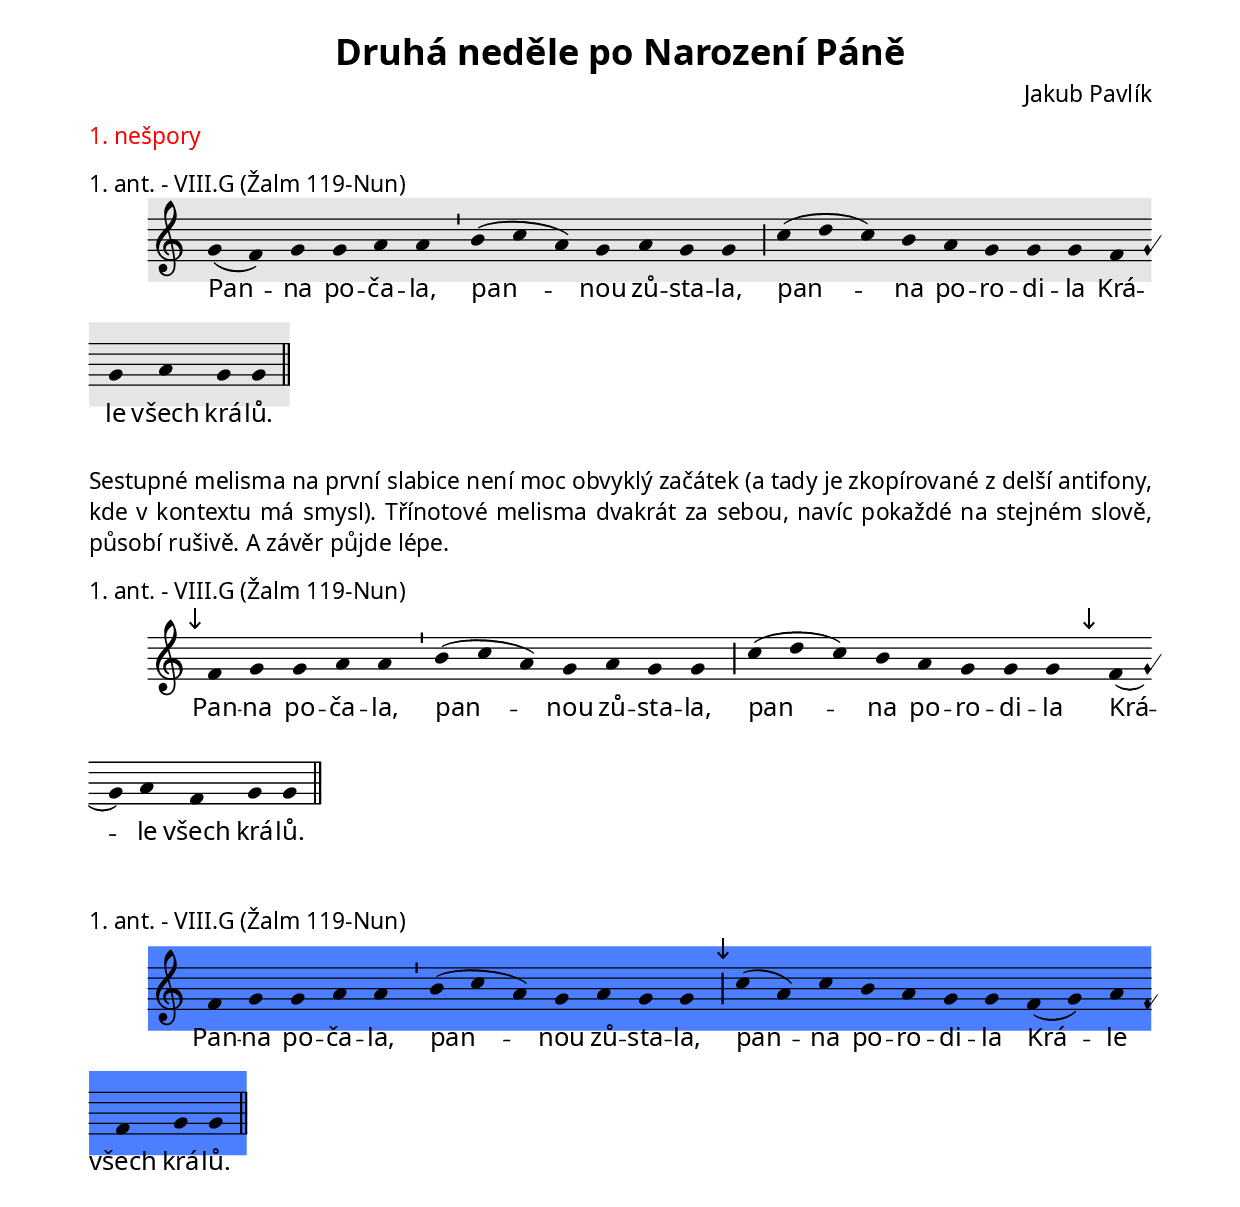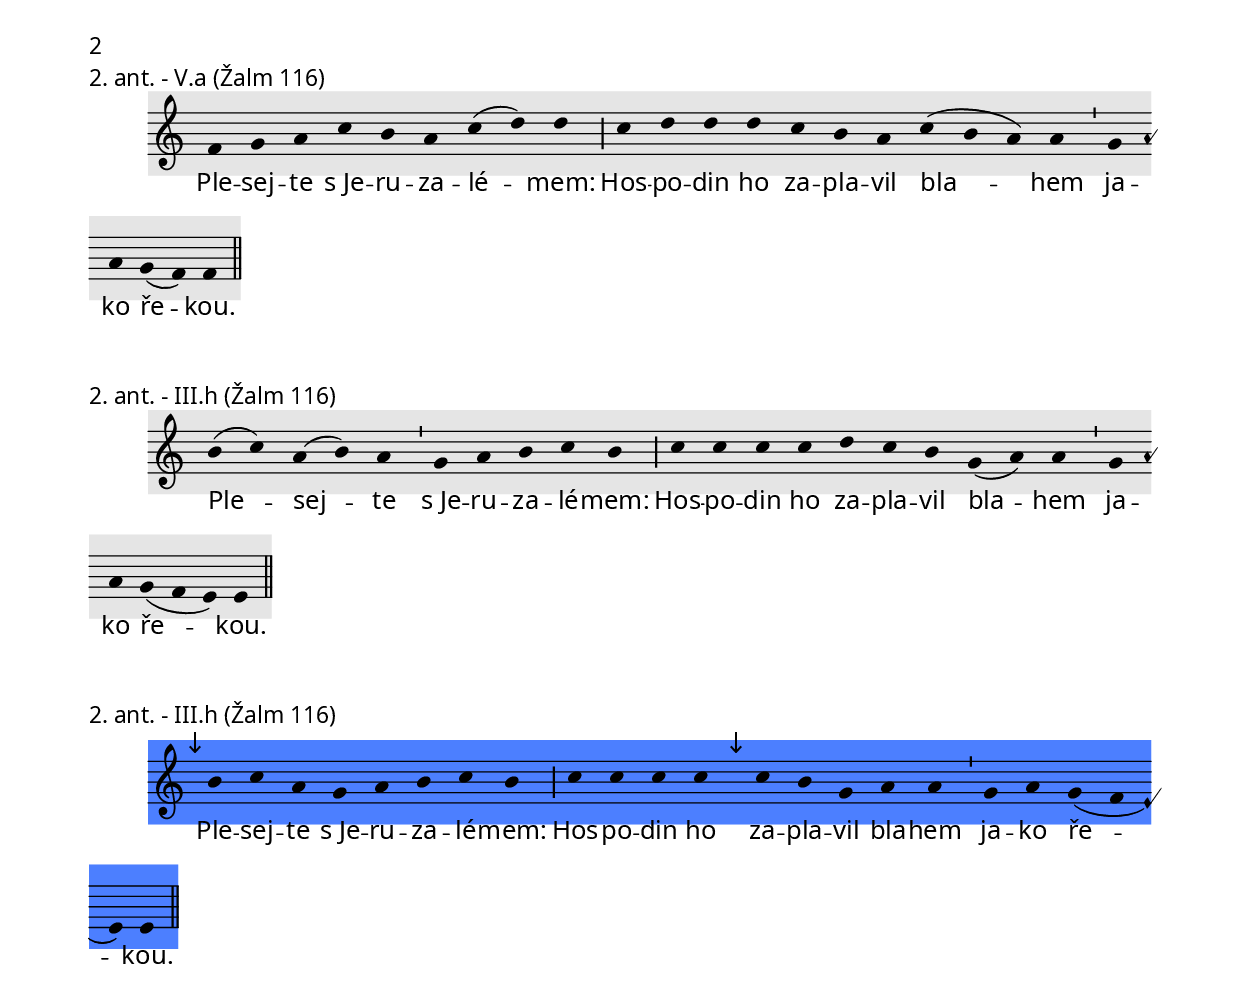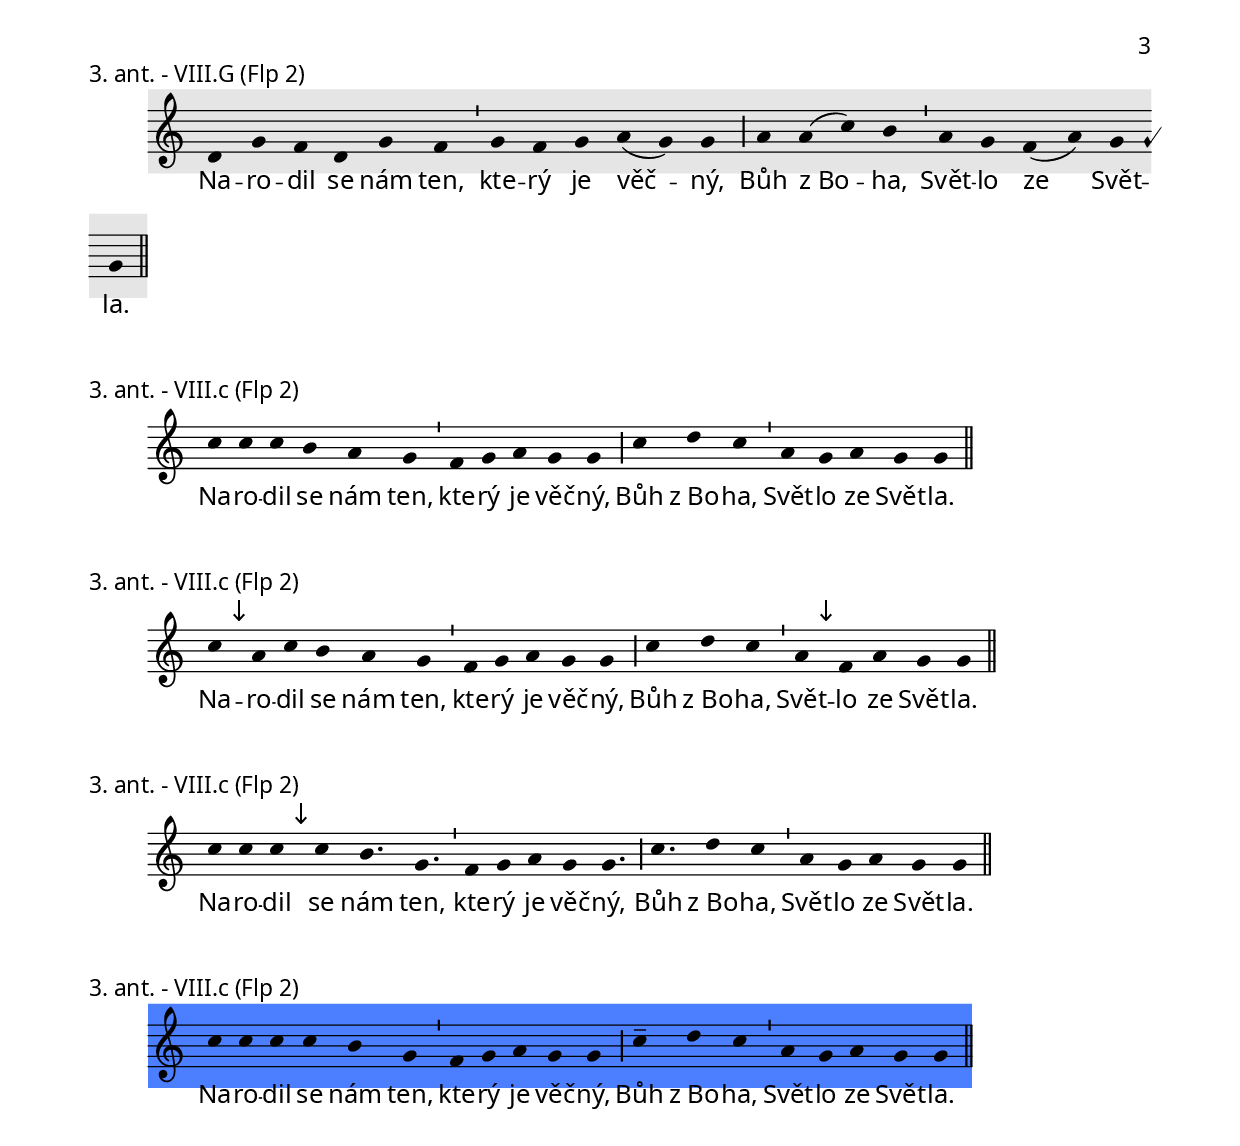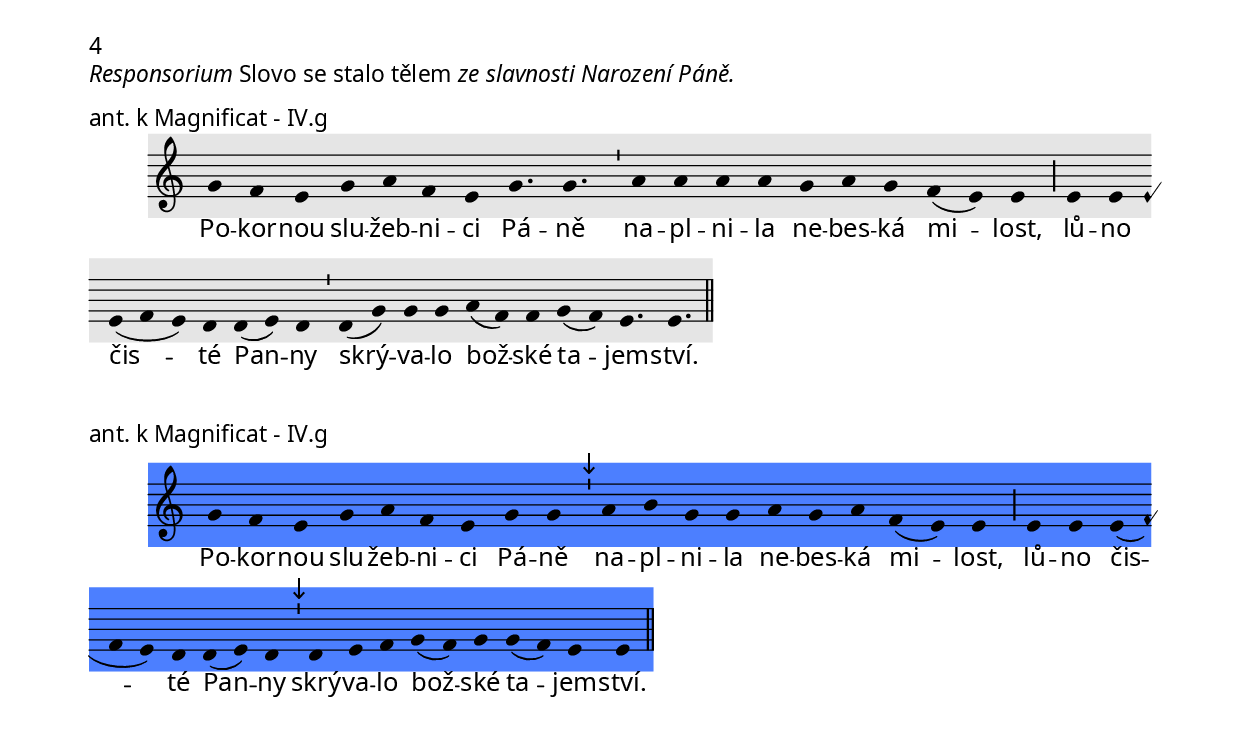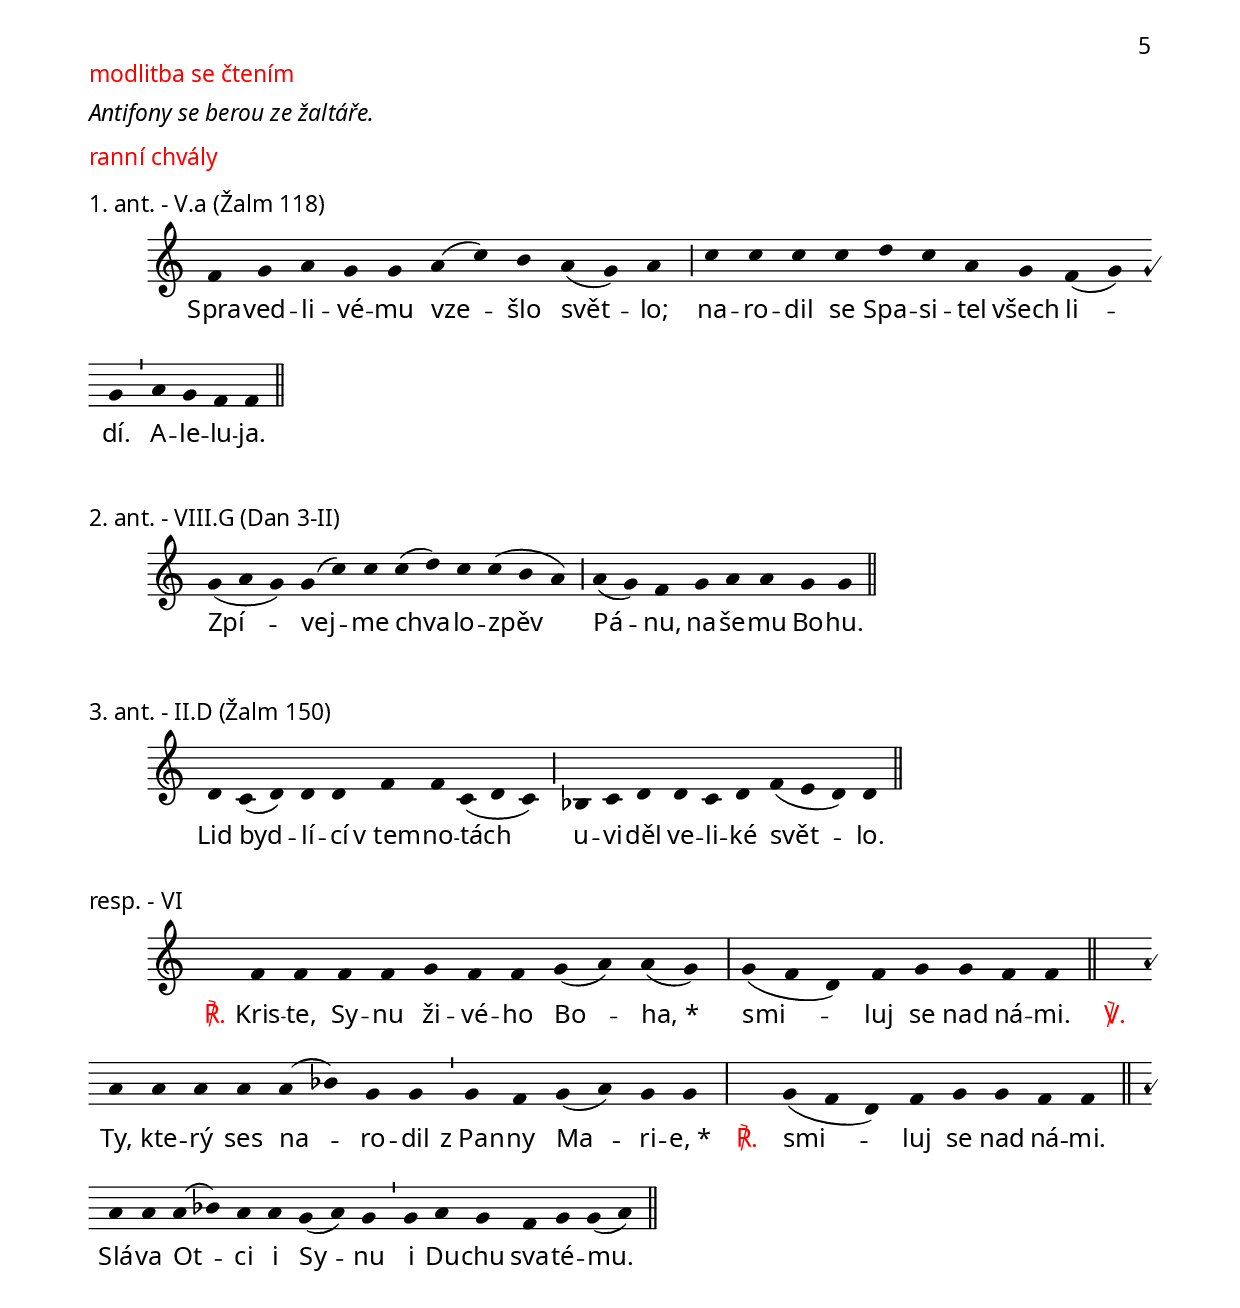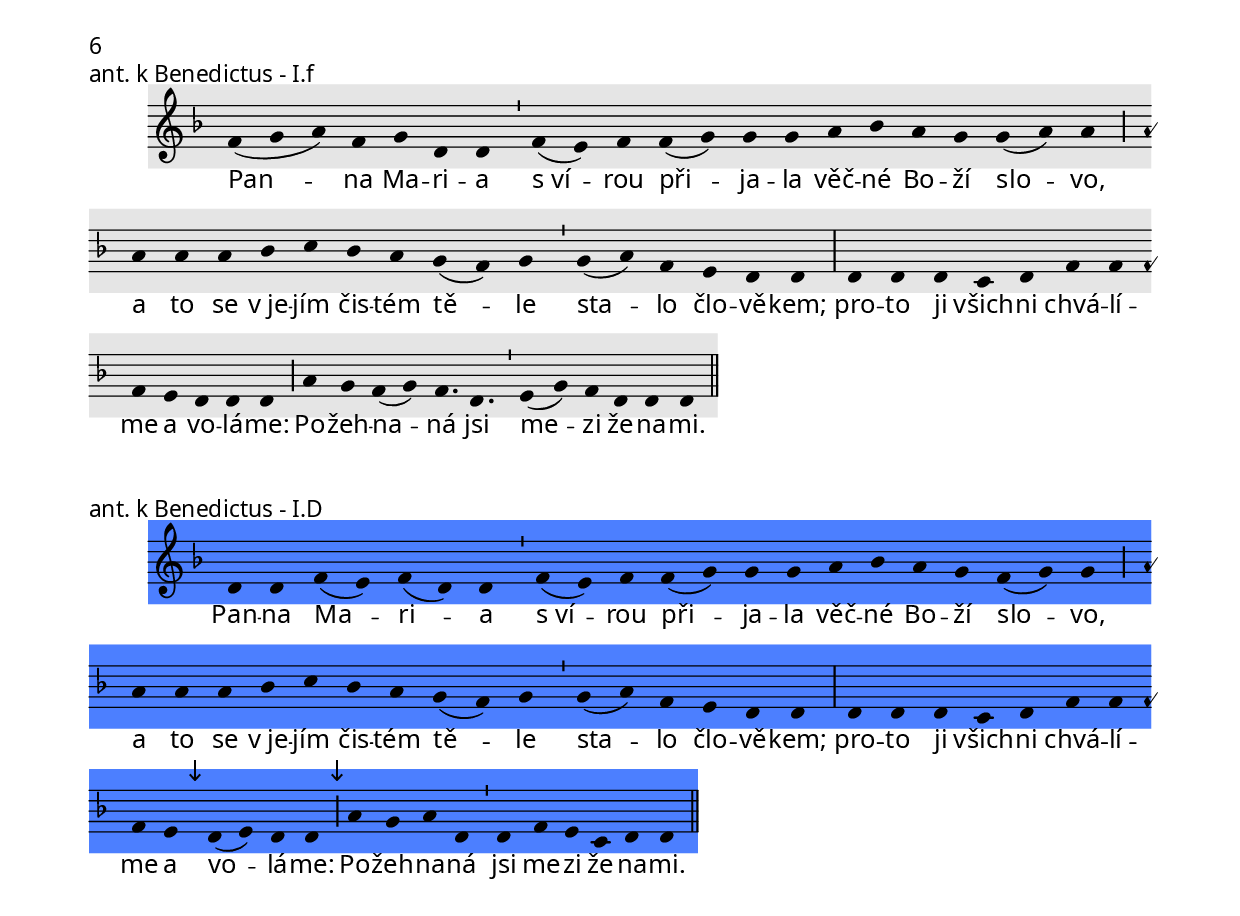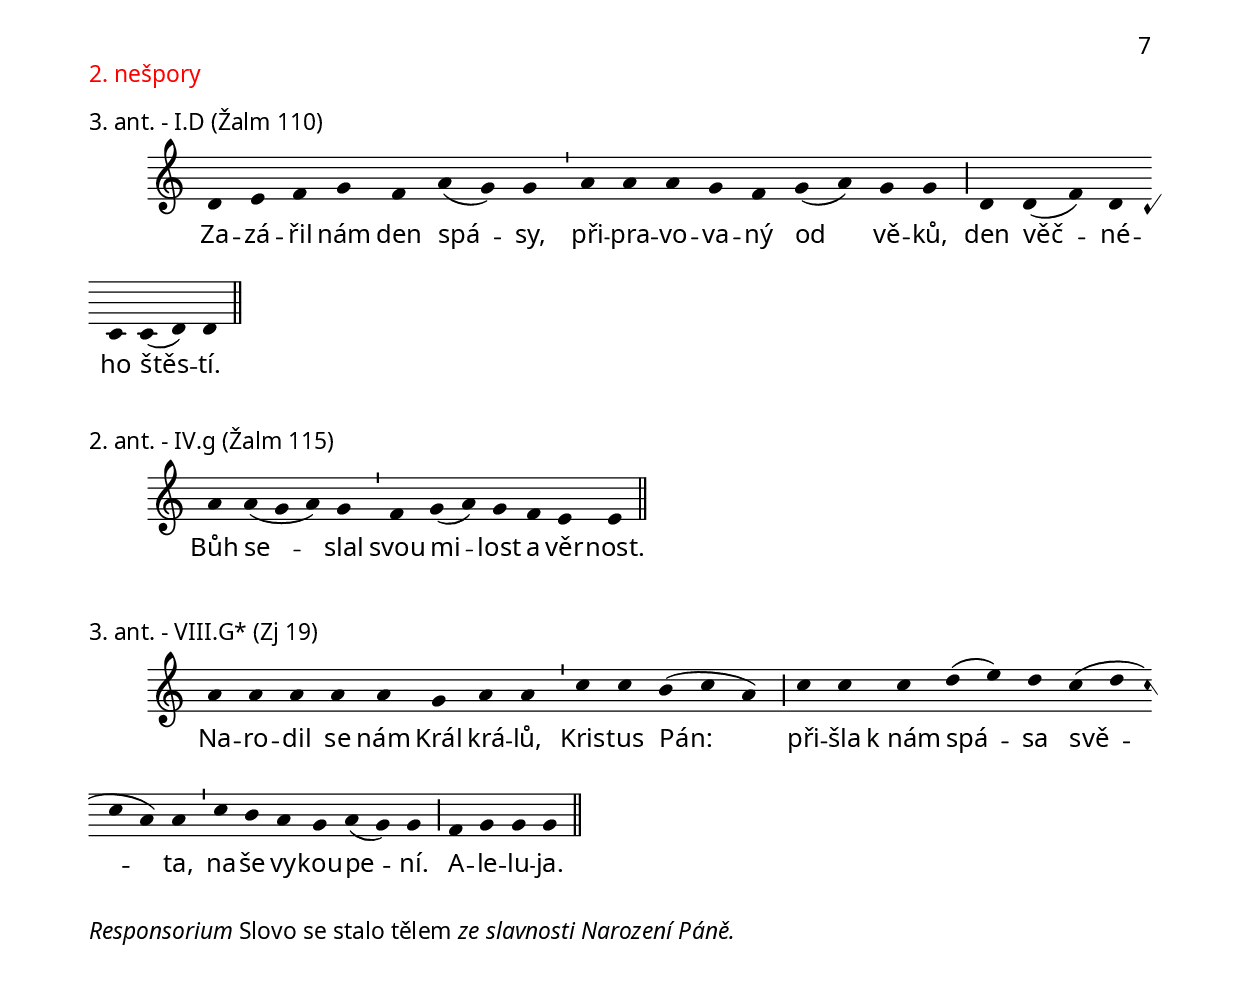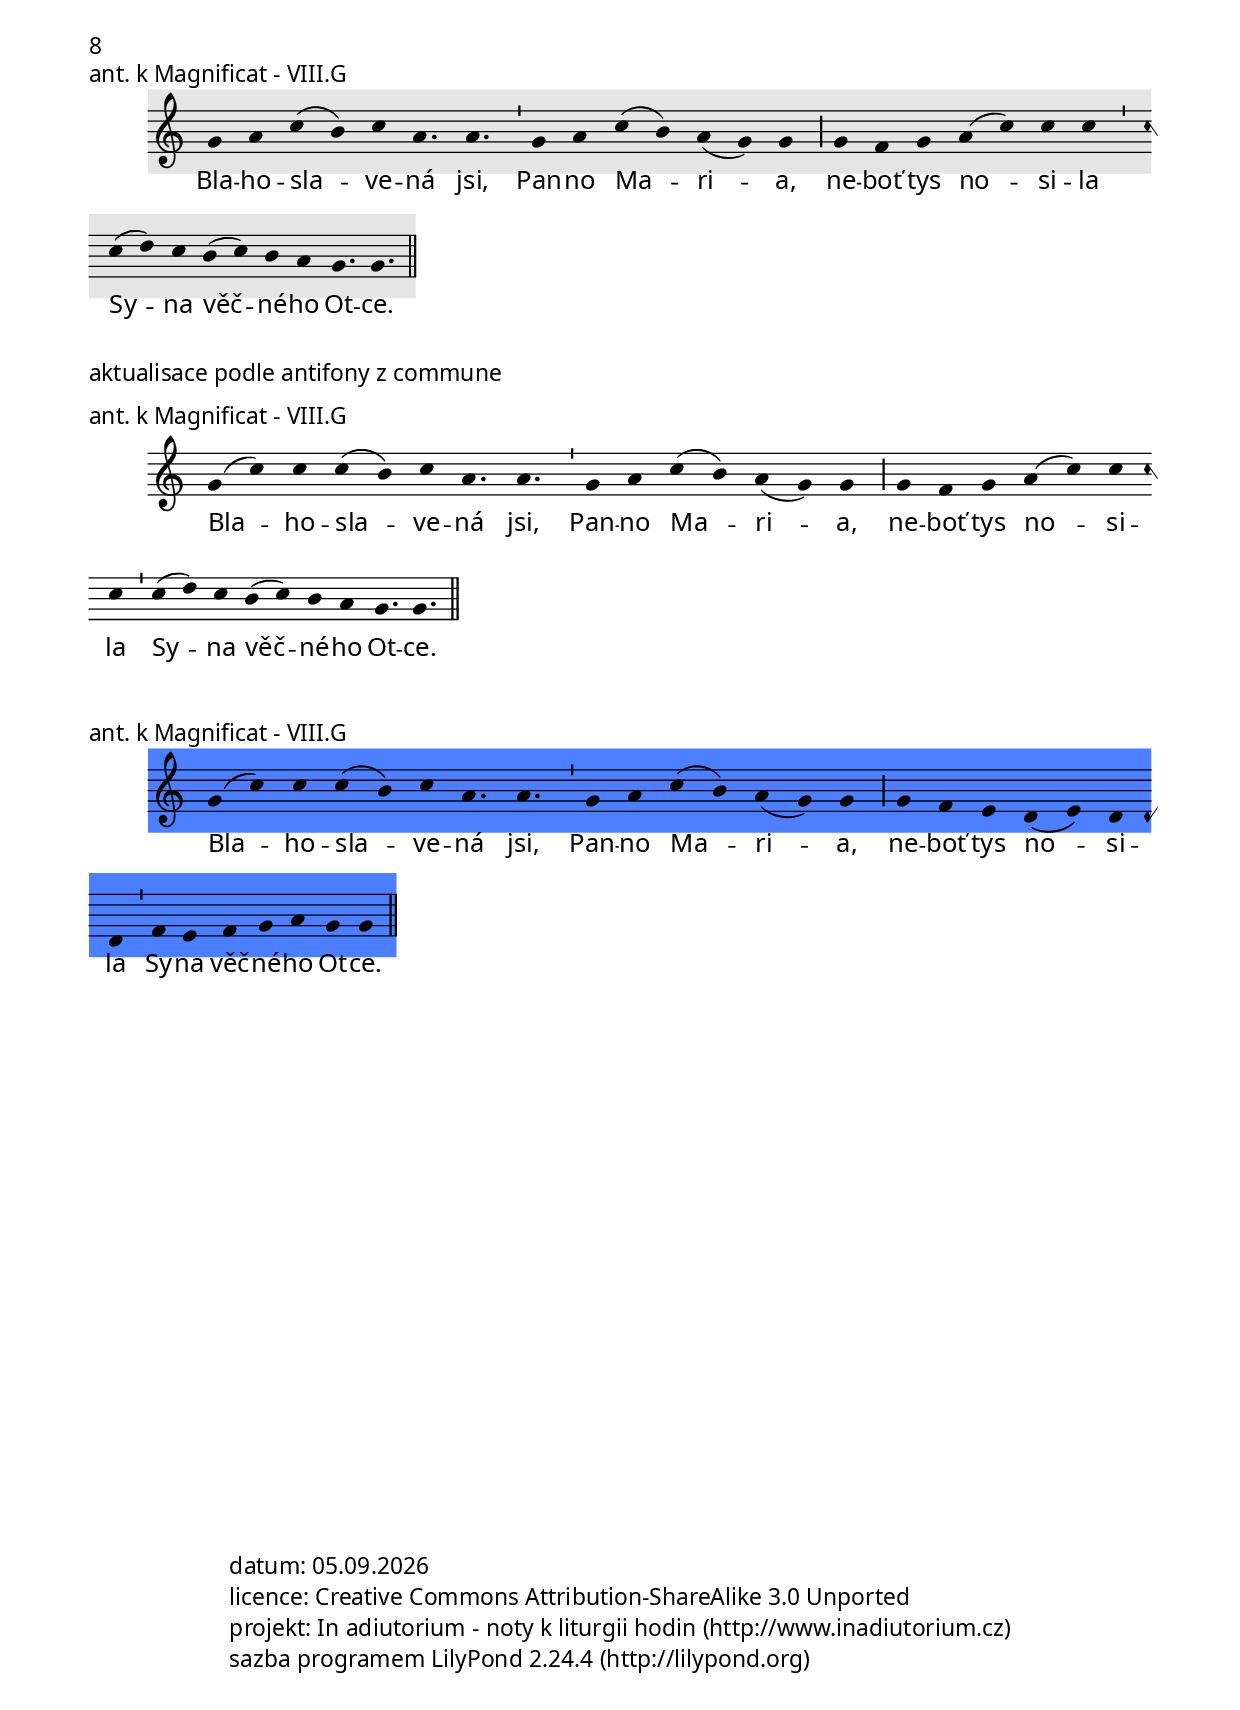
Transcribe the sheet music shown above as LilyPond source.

\version "2.17.25"

\header {
  title = "Druhá neděle po Narození Páně"
  composer = "Jakub Pavlík"
}

\include "spolecne.ly"
\include "dilyresponsorii.ly"

\markup {\nadpisHodinka {"1. nešpory"}}

\score {
  \relative c'' {
    \zvyraznovacSedy
    \choralniRezim
    g( f) g g a a \barMin
    b( c a) g a g g \barMaior
    c( d c) b a g g g f g a g g \barFinalis
  }
  \addlyrics {
    Pan -- na po -- ča -- la,
    pan -- nou zů -- sta -- la,
    pan -- na po -- ro -- di -- la Krá -- le všech krá -- lů.
  }
  \header {
    quid = "1. ant."
    modus = "VIII"
    differentia = "G"
    psalmus = "Žalm 119-Nun"
    fons = "oktáv Narození Páně, 27.12., k Magnificat, druhá část jiný text"
    fial = "fial://vanoce_narozenipane.ly#27-amag?cast=2&jiny text"
    id = "ne1-a1"
    piece = \markup {\sestavTitulek}
  }
}

\markup\justify{
  Sestupné melisma na první slabice není moc obvyklý začátek
  (a tady je zkopírované z delší antifony, kde v kontextu má smysl).

  Třínotové melisma dvakrát za sebou, navíc pokaždé na stejném slově, působí rušivě.

  A závěr půjde lépe.
}

\score {
  \relative c' {
    \choralniRezim
    \mark\sipka f g g a a \barMin
    b( c a) g a g g \barMaior
    c( d c) b a g g g \mark\sipka f( g) a f g g \barFinalis
  }
  \addlyrics {
    Pan -- na po -- ča -- la,
    pan -- nou zů -- sta -- la,
    pan -- na po -- ro -- di -- la Krá -- le všech krá -- lů.
  }
  \header {
    quid = "1. ant."
    modus = "VIII"
    differentia = "G"
    psalmus = "Žalm 119-Nun"
    fons = "oktáv Narození Páně, 27.12., k Magnificat, druhá část jiný text"
    fial = "fial://vanoce_narozenipane.ly#27-amag?cast=2&jiny text"
    id = "ne1-a1"
    piece = \markup {\sestavTitulek}
  }
}

\score {
  \relative c' {
    \zvyraznovacModry
    \choralniRezim
    f g g a a \barMin
    b( c a) g a g g \barMaior
    \mark\sipka c( a) c b a g g f( g) a f g g \barFinalis
  }
  \addlyrics {
    Pan -- na po -- ča -- la,
    pan -- nou zů -- sta -- la,
    pan -- na po -- ro -- di -- la Krá -- le všech krá -- lů.
  }
  \header {
    quid = "1. ant."
    modus = "VIII"
    differentia = "G"
    psalmus = "Žalm 119-Nun"
    fons = "oktáv Narození Páně, 27.12., k Magnificat, druhá část jiný text"
    fial = "fial://vanoce_narozenipane.ly#27-amag?cast=2&jiny text"
    id = "ne1-a1"
    piece = \markup {\sestavTitulek}
  }
}

\pageBreak

\score {
  \relative c' {
    \zvyraznovacSedy
    \choralniRezim
    f4 g a c b a c( d) d \barMaior
    c d d d c b a c( b a) a \barMin
    g a g( f) f \barFinalis
  }
  \addlyrics {
    Ple -- sej -- te s_Je -- ru -- za -- lé -- mem:
    Hos -- po -- din ho za -- pla -- vil bla -- hem
    ja -- ko ře -- kou.
  }
  \header {
    quid = "2. ant."
    modus = "V"
    differentia = "a"
    psalmus = "Žalm 116"
    placet = "zejm. závěr je divný, nepřesvědčivý (ve vztahu k textu)"
    id = ""
    piece = \markup {\sestavTitulek}
  }
}

\score {
  \relative c'' {
    \zvyraznovacSedy
    \choralniRezim
    b4( c) a( b) a \barMin g a b c b \barMaior
    c c c c d c b g( a) a \barMin
    g a g( f e) e \barFinalis
  }
  \addlyrics {
    Ple -- sej -- te s_Je -- ru -- za -- lé -- mem:
    Hos -- po -- din ho za -- pla -- vil bla -- hem
    ja -- ko ře -- kou.
  }
  \header {
    quid = "2. ant."
    modus = "III"
    differentia = "h"
    psalmus = "Žalm 116"
    fial = "antifony/tyden4_5ctvrtek.ly#rch-ant2?zaver"
    id = "ne1-a2"
    piece = \markup {\sestavTitulek}
  }
}

\score {
  \relative c'' {
    \zvyraznovacModry
    \choralniRezim
    \mark\sipka b4 c a g a b c b \barMaior
    c c c c \mark\sipka c b g a a \barMin
    g a g( f e) e \barFinalis
  }
  \addlyrics {
    Ple -- sej -- te s_Je -- ru -- za -- lé -- mem:
    Hos -- po -- din ho za -- pla -- vil bla -- hem
    ja -- ko ře -- kou.
  }
  \header {
    quid = "2. ant."
    modus = "III"
    differentia = "h"
    psalmus = "Žalm 116"
    fial = "antifony/tyden4_5ctvrtek.ly#rch-ant2?zaver"
    id = "ne1-a2"
    piece = \markup {\sestavTitulek}
  }
}

\pageBreak

\score {
  \relative c' {
    \zvyraznovacSedy
    \choralniRezim
    d4 g f d g f \barMin g f g a( g) g \barMaior
    a a( c) b \barMin a g f( a) g g \barFinalis
  }
  \addlyrics {
    Na -- ro -- dil se nám ten, kte -- rý je věč -- ný,
    Bůh z_Bo -- ha, Svět -- lo ze Svět -- la.
  }
  \header {
    quid = "3. ant."
    modus = "VIII"
    differentia = "G"
    psalmus = "Flp 2"
    id = "ne1-a3"
    piece = \markup {\sestavTitulek}
  }
}

\score {
  \relative c'' {
    \choralniRezim
    c4 c c b a g \barMin
    f g a g g \barMaior
    c d c \barMin
    a g a g g \barFinalis
  }
  \addlyrics {
    Na -- ro -- dil se nám ten,
    kte -- rý je věč -- ný,
    Bůh z_Bo -- ha,
    Svět -- lo ze Svět -- la.
  }
  \header {
    quid = "3. ant."
    modus = "VIII"
    differentia = "c"
    psalmus = "Flp 2"
    id = "ne1-a3"
    piece = \markup {\sestavTitulek}
  }
}

\score {
  \relative c'' {
    \choralniRezim
    c4 \mark\sipka a c b a g \barMin
    f g a g g \barMaior
    c d c \barMin
    a \mark\sipka f a g g \barFinalis
  }
  \addlyrics {
    Na -- ro -- dil se nám ten,
    kte -- rý je věč -- ný,
    Bůh z_Bo -- ha,
    Svět -- lo ze Svět -- la.
  }
  \header {
    quid = "3. ant."
    modus = "VIII"
    differentia = "c"
    psalmus = "Flp 2"
    id = "ne1-a3"
    piece = \markup {\sestavTitulek}
  }
}

\score {
  \relative c'' {
    \choralniRezim
    c4 c c \mark\sipka c b4. g \barMin
    f4 g a g g4. \barMaior
    c4. d4 c \barMin
    a g a g g \barFinalis
  }
  \addlyrics {
    Na -- ro -- dil se nám ten,
    kte -- rý je věč -- ný,
    Bůh z_Bo -- ha,
    Svět -- lo ze Svět -- la.
  }
  \header {
    quid = "3. ant."
    modus = "VIII"
    differentia = "c"
    psalmus = "Flp 2"
    notitia = "výjimečně přidávám délky pro zaznamenání, jak jsem ji v době vzniku 'slyšel'"
    id = "ne1-a3"
    piece = \markup {\sestavTitulek}
  }
}

\score {
  \relative c'' {
    \zvyraznovacModry
    \choralniRezim
    c4 c c c b g \barMin
    f g a g g \barMaior
    c-- d c \barMin
    a g a g g \barFinalis
  }
  \addlyrics {
    Na -- ro -- dil se nám ten,
    kte -- rý je věč -- ný,
    Bůh z_Bo -- ha,
    Svět -- lo ze Svět -- la.
  }
  \header {
    quid = "3. ant."
    modus = "VIII"
    differentia = "c"
    psalmus = "Flp 2"
    id = "ne1-a3"
    piece = \markup {\sestavTitulek}
  }
}

\pageBreak

\markup\italic{Responsorium \upright{Slovo se stalo tělem} ze slavnosti Narození Páně.}

\score {
  \relative c'' {
    \zvyraznovacSedy
    \choralniRezim
    g4 f e g a f e g4. g \barMin
    a4 a a a g a g f( e) e \barMaior

    e e e( f e) d d( e) d \barMin
    d( g) g g a( f) f g( f) e4. e \barFinalis
  }
  \addlyrics {
    Po -- kor -- nou slu -- žeb -- ni -- ci Pá -- ně
    na -- pl -- ni -- la ne -- bes -- ká mi -- lost,

    lů -- no čis -- té Pan -- ny
    skrý -- va -- lo bož -- ské ta -- jem -- ství.
  }
  \header {
    quid = "ant. k Magnificat"
    modus = "IV"
    differentia = "g"
    psalmus = "Magnificat"
    placet = "na závěru by bylo co vylepšit"
    id = "ne1-amag"
    piece = \markup {\sestavTitulekBezZalmu}
  }
}

\score {
  \relative c'' {
    \zvyraznovacModry
    \choralniRezim
    g4 f e g a f e g g \barMin
    \mark\sipka a4 b g g a g a f( e) e \barMaior
    e e e( f e) d d( e) d \barMin
    \mark\sipka d e f g( f) g g( f) e e \barFinalis
  }
  \addlyrics {
    Po -- kor -- nou slu -- žeb -- ni -- ci Pá -- ně
    na -- pl -- ni -- la ne -- bes -- ká mi -- lost,
    lů -- no čis -- té Pan -- ny
    skrý -- va -- lo bož -- ské ta -- jem -- ství.
  }
  \header {
    quid = "ant. k Magnificat"
    modus = "IV"
    differentia = "g"
    psalmus = "Magnificat"
    id = "ne1-amag"
    piece = \markup {\sestavTitulekBezZalmu}
  }
}

\pageBreak

\markup {\nadpisHodinka {"modlitba se čtením"}}

\markup\italic{Antifony se berou ze žaltáře.}

\markup {\nadpisHodinka {"ranní chvály"}}

\score {
  \relative c' {
    \choralniRezim
    f4 g a g g a( c) b a( g) a \barMaior
    c c c c d c a g f( g) g \barMin
    a g f f \barFinalis
  }
  \addlyrics {
    Spra -- ved -- li -- vé -- mu vze -- šlo svět -- lo;
    na -- ro -- dil se Spa -- si -- tel všech li -- dí.
    A -- le -- lu -- ja.
  }
  \header {
    quid = "1. ant."
    modus = "V"
    differentia = "a"
    psalmus = "Žalm 118"
    id = ""
    piece = \markup {\sestavTitulek}
  }
}

\score {
  \relative c'' {
    \choralniRezim
    g4( a g) g( c) c c( d) c c( b a) \barMaior
    a( g) f g a a g g \barFinalis
  }
  \addlyrics {
    Zpí -- vej -- me chva -- lo -- zpěv Pá -- nu,
    na -- še -- mu Bo -- hu.
  }
  \header {
    quid = "2. ant."
    modus = "VIII"
    differentia = "G"
    psalmus = "Dan 3-II"
    fial = "antifony/tyden2_1nedele.ly#rch-ant2?jiny_text"
    id = ""
    piece = \markup {\sestavTitulek}
  }
}

\score {
  \relative c' {
    \choralniRezim
    d4 c( d) d d f f c( d c) \barMaior
    bes c d d c d f( e d) d \barFinalis
  }
  \addlyrics {
    Lid byd -- lí -- cí v_tem -- no -- tách
    u -- vi -- děl ve -- li -- ké svět -- lo.
  }
  \header {
    quid = "3. ant."
    modus = "II"
    differentia = "D"
    psalmus = "Žalm 150"
    id = ""
    piece = \markup {\sestavTitulek}
  }
}

\score {
  \relative c' {
    \choralniRezim

    % R
      \neviditelna f
      f4 f f f g f f g( a) a( g) \barMax
      g( f d) f g g f f \barFinalis
      % V
      \neviditelna f
      a4 a a a a( bes) g g \barMin g f g( a) g g \barMax
      % R
      \neviditelna g
      g( f d) f g g f f \barFinalis
      % Slava
      \respVIdoxologie \barFinalis
  }
  \addlyrics {
    \Response Kris -- te, Sy -- nu ži -- vé -- ho Bo -- ha,_*
    smi -- luj se nad ná -- mi.

    \Verse Ty, kte -- rý ses na -- ro -- dil z_Pan -- ny Ma -- ri -- e,_*
    \Response smi -- luj se nad ná -- mi.

    \textRespDoxologie
  }
  \header {
    quid = "resp."
    modus = "VI"
    fial = "responsoria.ly#1ne-rch?jiny_vers"
    id = ""
    piece = \markup {\sestavTitulekResp}
  }
}

\pageBreak

\score {
  \relative c' {
    \zvyraznovacSedy
    \choralniRezim
    \key f \major
    f4( g a) f g d d \barMin
    f( e) f f( g) g g a bes a g g( a) a \barMaior

    a a a bes c bes a g( f) g \barMin
    g( a) f e d d \barMax

    d d d c d f f f e d d d \barMaior

    a' g f( g) f4. d \barMin
    e4( g) f d d d \barFinalis
  }
  \addlyrics {
    Pan -- na Ma -- ri -- a
    s_ví -- rou při -- ja -- la věč -- né Bo -- ží slo -- vo,

    a to se v_je -- jím čis -- tém tě -- le
    sta -- lo člo -- vě -- kem;

    pro -- to ji všich -- ni chvá -- lí -- me a vo -- lá -- me:

    Po -- žeh -- na -- ná jsi me -- zi že -- na -- mi.
  }
  \header {
    quid = "ant. k Benedictus"
    modus = "I"
    differentia = "f"
    psalmus = "Benedictus"
    placet = "_s vírou_ špatně navazuje na předchozí;
    na _voláme_ by se hodila nějaká retardující ozdoba;
    závěr je spíše nepěkný;
    nejlépe snad úplně předělat"
    id = "rch-aben"
    piece = \markup {\sestavTitulekBezZalmu}
  }
}

\score {
  \relative c' {
    \zvyraznovacModry
    \choralniRezim
    \key f \major
    d4 d f( e) f( d) d \barMin
    f( e) f f( g) g g a bes a g f( g) g \barMaior

    a a a bes c bes a g( f) g \barMin
    g( a) f e d d \barMax

    d d d c d f f f e \mark\sipka d( e) d d \barMaior

    \mark\sipka a' g a d, \barMin
    d f e c d d \barFinalis
  }
  \addlyrics {
    Pan -- na Ma -- ri -- a
    s_ví -- rou při -- ja -- la věč -- né Bo -- ží slo -- vo,

    a to se v_je -- jím čis -- tém tě -- le
    sta -- lo člo -- vě -- kem;

    pro -- to ji všich -- ni chvá -- lí -- me a vo -- lá -- me:

    Po -- žeh -- na -- ná jsi me -- zi že -- na -- mi.
  }
  \header {
    quid = "ant. k Benedictus"
    modus = "I"
    differentia = "D"
    psalmus = "Benedictus"
    id = "rch-aben"
    piece = \markup {\sestavTitulekBezZalmu}
  }
}

\pageBreak

\markup {\nadpisHodinka {"2. nešpory"}}

\score {
  \relative c' {
    \choralniRezim
    d4 e f g f a( g) g \barMin
    a a a g f g( a) g g \barMaior
    d d( f) d c c( d) d \barFinalis
  }
  \addlyrics {
    Za -- zá -- řil nám den spá -- sy,
    při -- pra -- vo -- va -- ný od vě -- ků,
    den věč -- né -- ho štěs -- tí.
  }
  \header {
    quid = "3. ant."
    modus = "I"
    differentia = "D"
    psalmus = "Žalm 110"
    placet = "zkusit i nějaké 'exaltovanější' varianty"
    id = ""
    piece = \markup {\sestavTitulek}
  }
}

\score {
  \relative c'' {
    \choralniRezim
    a4 a( g a) g \barMin
    f g( a) g f e e \barFinalis
  }
  \addlyrics {
    Bůh se -- slal
    svou mi -- lost a věr -- nost.
  }
  \header {
    quid = "2. ant."
    modus = "IV"
    differentia = "g"
    psalmus = "Žalm 115"
    id = ""
    piece = \markup {\sestavTitulek}
  }
}

\score {
  \relative c'' {
    \choralniRezim
    a4 a a a a g a a \barMin
    c c b( c a) \barMaior
    c c c d( e) d c( d c a) a \barMin
    c b a g a( g) g \barMaior
    f g g g \barFinalis
  }
  \addlyrics {
    Na -- ro -- dil se nám Král krá -- lů,
    Kris -- tus Pán:
    při -- šla k_nám spá -- sa svě -- ta,
    na -- še vy -- kou -- pe -- ní.
    A -- le -- lu -- ja.
  }
  \header {
    quid = "3. ant."
    modus = "VIII"
    differentia = "G*"
    psalmus = "Zj 19"
    id = ""
    piece = \markup {\sestavTitulek}
  }
}

\markup\italic{Responsorium \upright{Slovo se stalo tělem} ze slavnosti Narození Páně.}

\pageBreak

\score {
  \relative c'' {
    \zvyraznovacSedy
    \choralniRezim
    g4 a c( b) c a4. a \barMin g4 a c( b) a( g) g \barMaior

    g f g a( c) c c \barMin
    c( d) c b( c) b a g4. g \barFinalis
  }
  \addlyrics {
    Bla -- ho -- sla -- ve -- ná jsi, Pan -- no Ma -- ri -- a,

    ne -- boť tys no -- si -- la
    Sy -- na věč -- né -- ho Ot -- ce.
  }
  \header {
    quid = "ant. k Magnificat"
    modus = "VIII"
    differentia = "G"
    psalmus = "Magnificat"
    fons = "Zacatek je z 1. ant. 1. nespor ze spolecnych textu o Panne Marii"
    fial = "commune/commune_maria.ly#1ne-a1?zacatek"
    placet = "závěr by mohl být elegantnější"
    id = "ne2-amag"
    piece = \markup {\sestavTitulekBezZalmu}
  }
}

\markup{aktualisace podle antifony z commune}
\score {
  \relative c'' {
    \choralniRezim
    g4( c) c c( b) c a4. a \barMin g4 a c( b) a( g) g \barMaior

    g f g a( c) c c \barMin
    c( d) c b( c) b a g4. g \barFinalis
  }
  \addlyrics {
    Bla -- ho -- sla -- ve -- ná jsi, Pan -- no Ma -- ri -- a,

    ne -- boť tys no -- si -- la
    Sy -- na věč -- né -- ho Ot -- ce.
  }
  \header {
    quid = "ant. k Magnificat"
    modus = "VIII"
    differentia = "G"
    psalmus = "Magnificat"
    fial = "commune/commune_maria.ly#1ne-a1?zacatek"
    id = "ne2-amag"
    piece = \markup {\sestavTitulekBezZalmu}
  }
}

\score {
  \relative c'' {
    \zvyraznovacModry
    \choralniRezim
    g4( c) c c( b) c a4. a \barMin g4 a c( b) a( g) g \barMaior

    g f e d( e) d d \barMin
    f e f g a g g \barFinalis
  }
  \addlyrics {
    Bla -- ho -- sla -- ve -- ná jsi, Pan -- no Ma -- ri -- a,

    ne -- boť tys no -- si -- la
    Sy -- na věč -- né -- ho Ot -- ce.
  }
  \header {
    quid = "ant. k Magnificat"
    modus = "VIII"
    differentia = "G"
    psalmus = "Magnificat"
    fial = "commune/commune_maria.ly#1ne-a1?zacatek"
    id = "ne2-amag"
    piece = \markup {\sestavTitulekBezZalmu}
  }
}